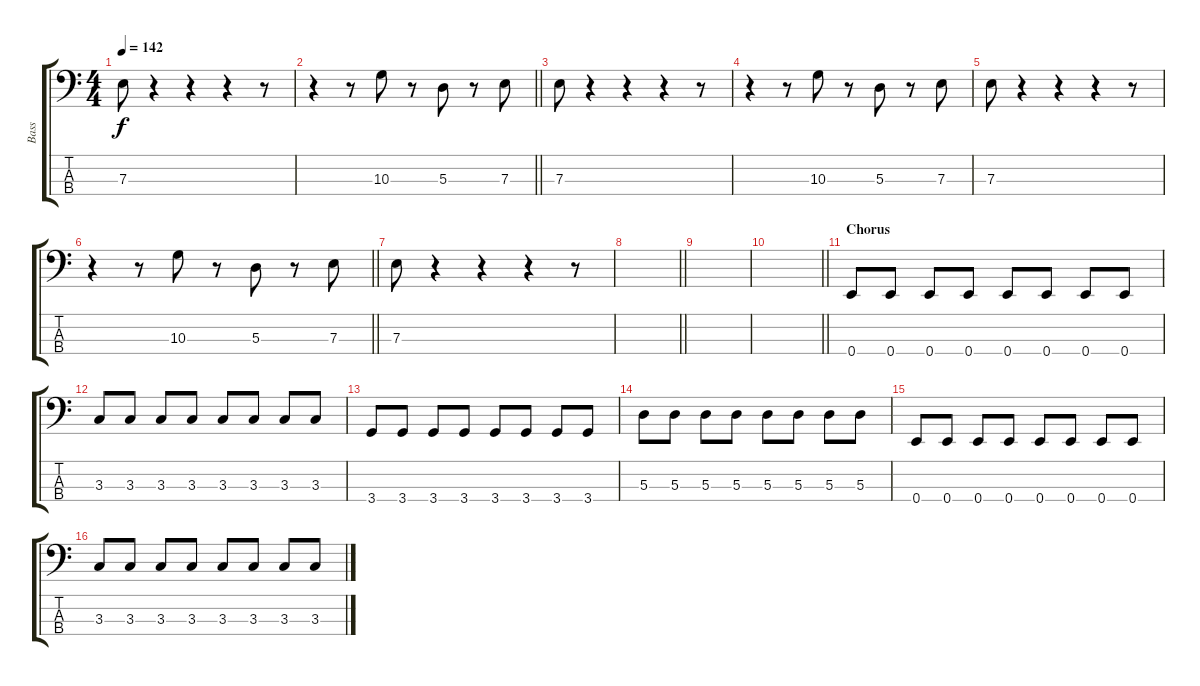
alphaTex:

\track ("Bass" "Bass") {instrument electricbassfinger}
\staff {score tabs}
\tuning (G2 D2 A1 E1) {hide}
\ts (4 4)
\tempo 142
\clef f4
\ks c
7.3.8{dy f} r.4 r.4 r.4 r.8 |
\barLineRight lightlight
r.4 r.8 10.3.8 r.8 5.3.8 r.8 7.3.8 |
7.3.8 r.4 r.4 r.4 r.8 |
r.4 r.8 10.3.8 r.8 5.3.8 r.8 7.3.8 |
7.3.8 r.4 r.4 r.4 r.8 |
\barLineRight lightlight
r.4 r.8 10.3.8 r.8 5.3.8 r.8 7.3.8 |
7.3.8 r.4 r.4 r.4 r.8 |
\barLineRight lightlight
|
|
\barLineRight lightlight
|
\section ("" "Chorus")
0.4.8 0.4.8 0.4.8 0.4.8 0.4.8 0.4.8 0.4.8 0.4.8 |
3.3.8 3.3.8 3.3.8 3.3.8 3.3.8 3.3.8 3.3.8 3.3.8 |
3.4.8 3.4.8 3.4.8 3.4.8 3.4.8 3.4.8 3.4.8 3.4.8 |
5.3.8 5.3.8 5.3.8 5.3.8 5.3.8 5.3.8 5.3.8 5.3.8 |
0.4.8 0.4.8 0.4.8 0.4.8 0.4.8 0.4.8 0.4.8 0.4.8 |
3.3.8 3.3.8 3.3.8 3.3.8 3.3.8 3.3.8 3.3.8 3.3.8
